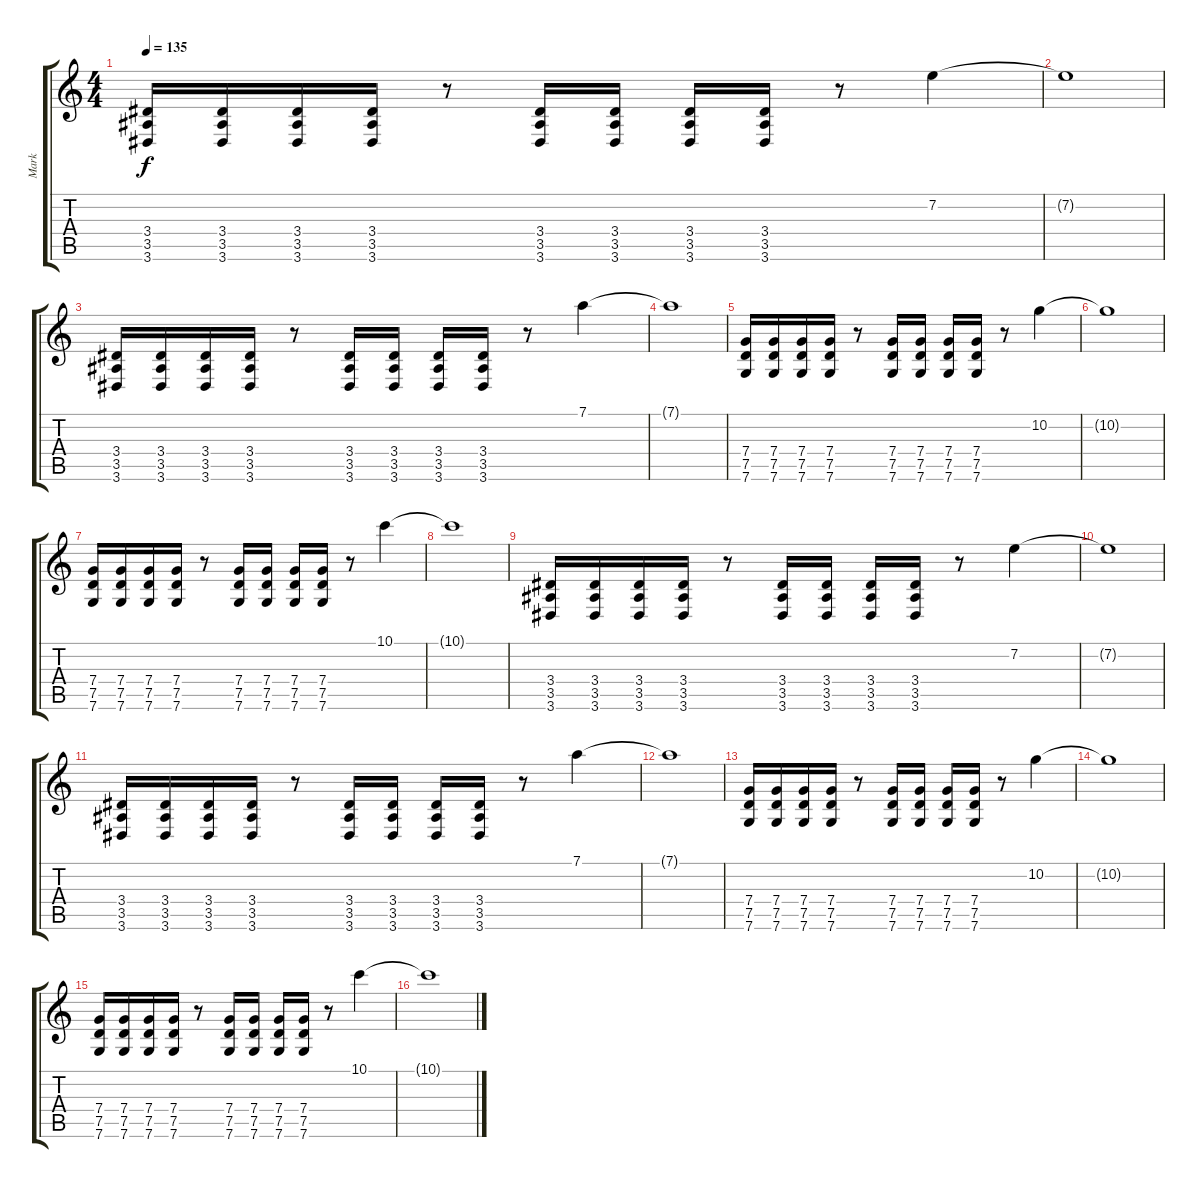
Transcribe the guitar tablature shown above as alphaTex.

\track ("Mark" "Mark") {instrument distortionguitar}
\staff {score tabs}
\tuning (D4 A3 F3 C3 G2 C2) {hide}
\ts (4 4)
\tempo 135
\clef g2
\ks c
(3.4 3.5 3.6).16{dy f} (3.4 3.5 3.6).16 (3.4 3.5 3.6).16 (3.4 3.5 3.6).16 r.8 (3.4 3.5 3.6).16 (3.4 3.5 3.6).16 (3.4 3.5 3.6).16 (3.4 3.5 3.6).16 r.8 7.2.4 |
7.2{t}.1 |
(3.4 3.5 3.6).16 (3.4 3.5 3.6).16 (3.4 3.5 3.6).16 (3.4 3.5 3.6).16 r.8 (3.4 3.5 3.6).16 (3.4 3.5 3.6).16 (3.4 3.5 3.6).16 (3.4 3.5 3.6).16 r.8 7.1.4 |
7.1{t}.1 |
(7.4 7.5 7.6).16 (7.4 7.5 7.6).16 (7.4 7.5 7.6).16 (7.4 7.5 7.6).16 r.8 (7.4 7.5 7.6).16 (7.4 7.5 7.6).16 (7.4 7.5 7.6).16 (7.4 7.5 7.6).16 r.8 10.2.4 |
10.2{t}.1 |
(7.4 7.5 7.6).16 (7.4 7.5 7.6).16 (7.4 7.5 7.6).16 (7.4 7.5 7.6).16 r.8 (7.4 7.5 7.6).16 (7.4 7.5 7.6).16 (7.4 7.5 7.6).16 (7.4 7.5 7.6).16 r.8 10.1.4 |
10.1{t}.1 |
(3.4 3.5 3.6).16 (3.4 3.5 3.6).16 (3.4 3.5 3.6).16 (3.4 3.5 3.6).16 r.8 (3.4 3.5 3.6).16 (3.4 3.5 3.6).16 (3.4 3.5 3.6).16 (3.4 3.5 3.6).16 r.8 7.2.4 |
7.2{t}.1 |
(3.4 3.5 3.6).16 (3.4 3.5 3.6).16 (3.4 3.5 3.6).16 (3.4 3.5 3.6).16 r.8 (3.4 3.5 3.6).16 (3.4 3.5 3.6).16 (3.4 3.5 3.6).16 (3.4 3.5 3.6).16 r.8 7.1.4 |
7.1{t}.1 |
(7.4 7.5 7.6).16 (7.4 7.5 7.6).16 (7.4 7.5 7.6).16 (7.4 7.5 7.6).16 r.8 (7.4 7.5 7.6).16 (7.4 7.5 7.6).16 (7.4 7.5 7.6).16 (7.4 7.5 7.6).16 r.8 10.2.4 |
10.2{t}.1 |
(7.4 7.5 7.6).16 (7.4 7.5 7.6).16 (7.4 7.5 7.6).16 (7.4 7.5 7.6).16 r.8 (7.4 7.5 7.6).16 (7.4 7.5 7.6).16 (7.4 7.5 7.6).16 (7.4 7.5 7.6).16 r.8 10.1.4 |
10.1{t}.1
